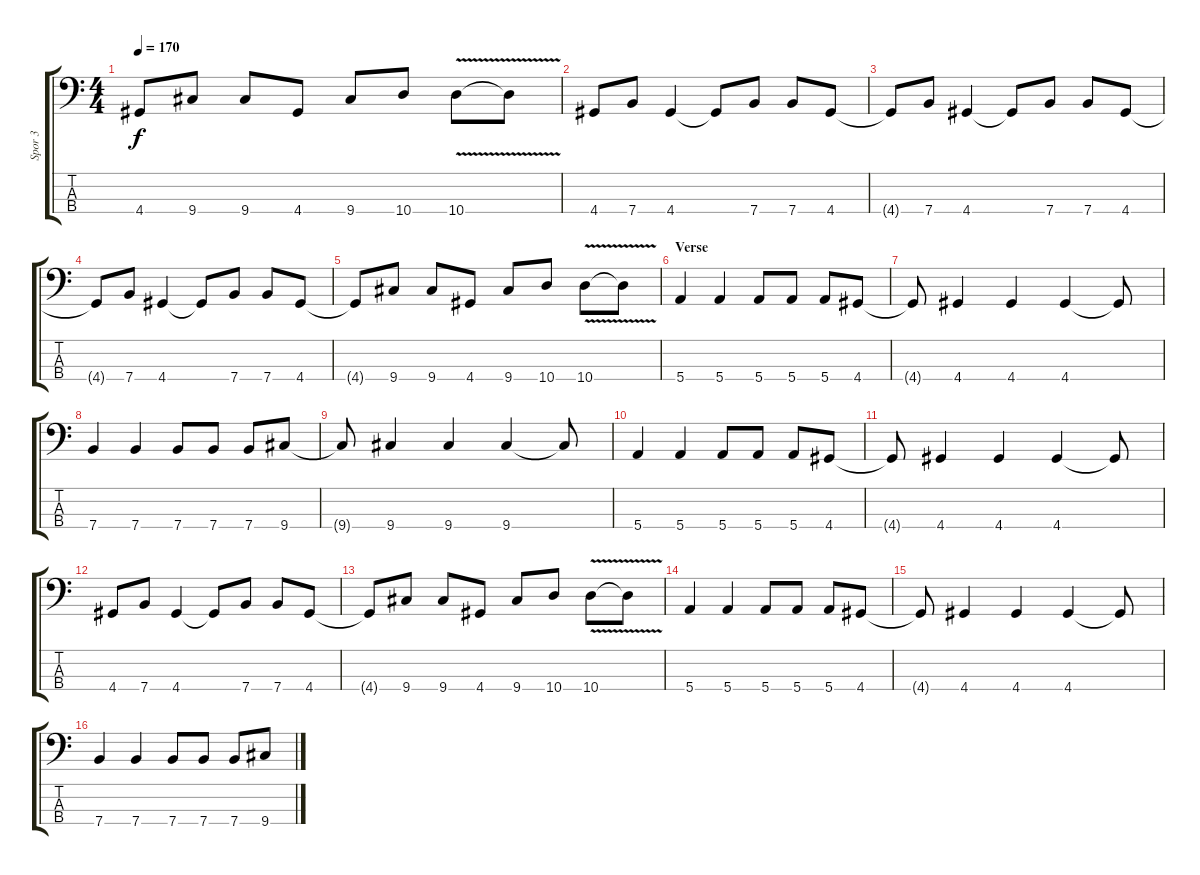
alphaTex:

\track ("Spor 3" "Spor 3") {instrument electricbasspick}
\staff {score tabs}
\tuning (G2 D2 A1 E1) {hide}
\ts (4 4)
\tempo 170
\clef f4
\ks c
4.4{t}.8{dy f} 9.4.8 9.4.8 4.4.8 9.4.8 10.4.8 10.4{v}.8 10.4{t}.8 |
4.4.8 7.4.8 4.4.4 4.4{t}.8 7.4.8 7.4.8 4.4.8 |
4.4{t}.8 7.4.8 4.4.4 4.4{t}.8 7.4.8 7.4.8 4.4.8 |
4.4{t}.8 7.4.8 4.4.4 4.4{t}.8 7.4.8 7.4.8 4.4.8 |
4.4{t}.8 9.4.8 9.4.8 4.4.8 9.4.8 10.4.8 10.4{v}.8 10.4{t}.8 |
\section ("" "Verse")
5.4.4 5.4.4 5.4.8 5.4.8 5.4.8 4.4.8 |
4.4{t}.8 4.4.4 4.4.4 4.4.4 4.4{t}.8 |
7.4.4 7.4.4 7.4.8 7.4.8 7.4.8 9.4.8 |
9.4{t}.8 9.4.4 9.4.4 9.4.4 9.4{t}.8 |
5.4.4 5.4.4 5.4.8 5.4.8 5.4.8 4.4.8 |
4.4{t}.8 4.4.4 4.4.4 4.4.4 4.4{t}.8 |
4.4.8 7.4.8 4.4.4 4.4{t}.8 7.4.8 7.4.8 4.4.8 |
4.4{t}.8 9.4.8 9.4.8 4.4.8 9.4.8 10.4.8 10.4{v}.8 10.4{t}.8 |
5.4.4 5.4.4 5.4.8 5.4.8 5.4.8 4.4.8 |
4.4{t}.8 4.4.4 4.4.4 4.4.4 4.4{t}.8 |
7.4.4 7.4.4 7.4.8 7.4.8 7.4.8 9.4.8
